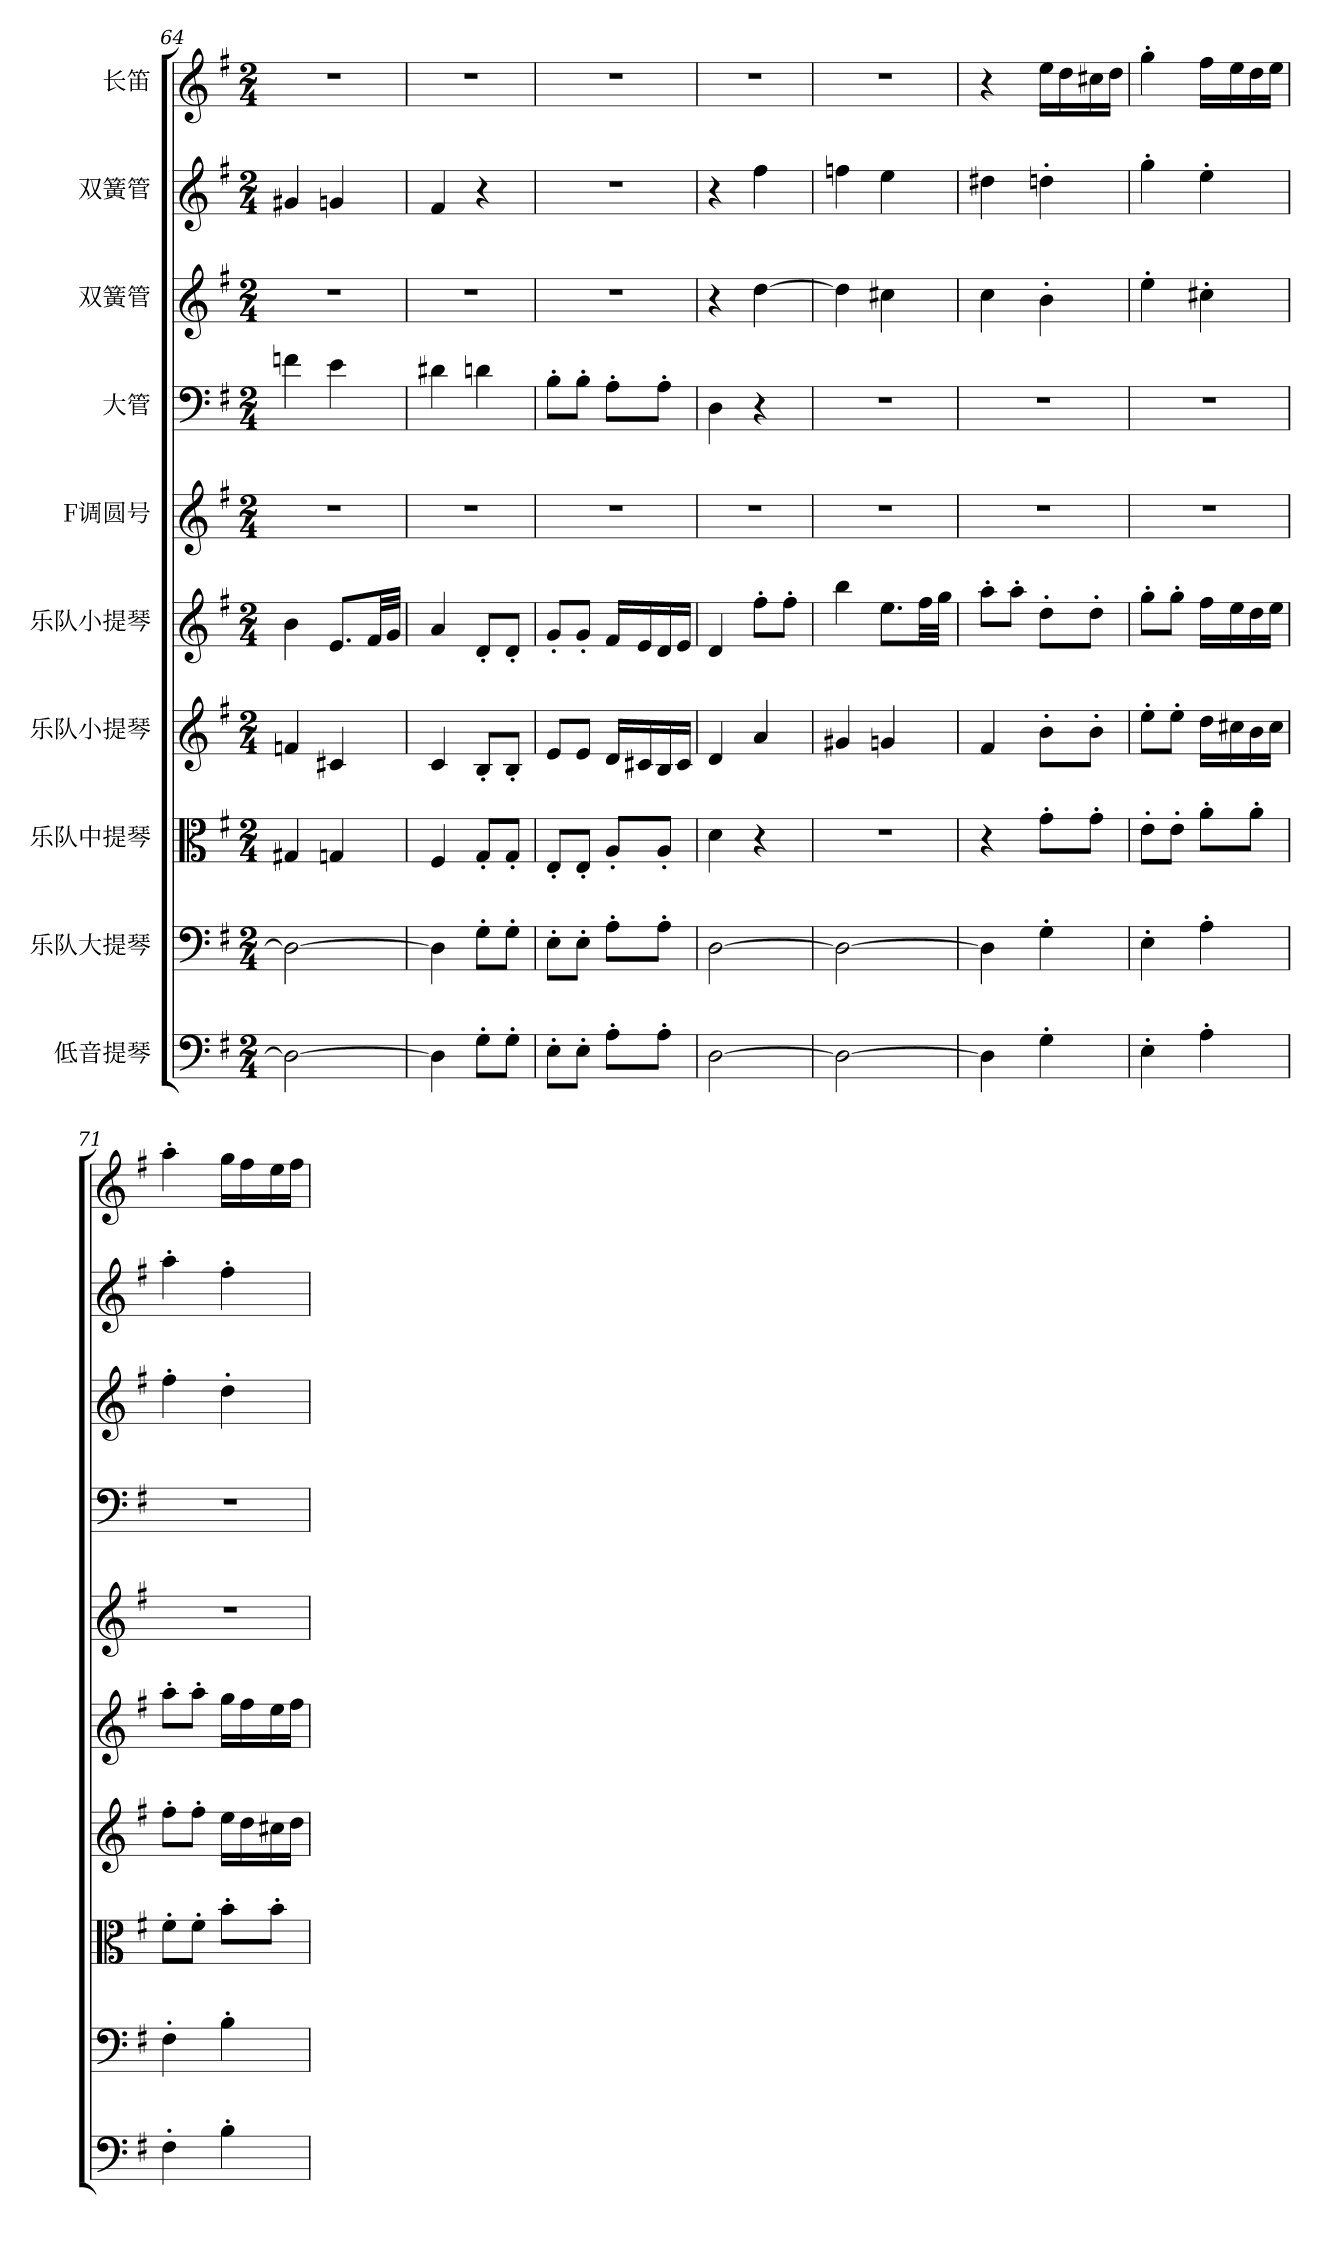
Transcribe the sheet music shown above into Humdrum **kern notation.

**kern	**kern	**kern	**kern	**kern	**kern	**kern	**kern	**kern	**kern
*part10	*part9	*part8	*part7	*part6	*part5	*part4	*part3	*part2	*part1
*staff10	*staff9	*staff8	*staff7	*staff6	*staff5	*staff4	*staff3	*staff2	*staff1
*I"低音提琴	*I"乐队大提琴	*I"乐队中提琴	*I"乐队小提琴	*I"乐队小提琴	*I"F调圆号	*I"大管	*I"双簧管	*I"双簧管	*I"长笛
*clefF4	*clefF4	*clefC3	*clefG2	*clefG2	*clefG2	*clefF4	*clefG2	*clefG2	*clefG2
*ITrd7c12	*	*	*	*	*ITrd4c7	*	*	*	*
*k[f#]	*k[f#]	*k[f#]	*k[f#]	*k[f#]	*k[]	*k[f#]	*k[f#]	*k[f#]	*k[f#]
*M2/4	*M2/4	*M2/4	*M2/4	*M2/4	*M2/4	*M2/4	*M2/4	*M2/4	*M2/4
=64	=64	=64	=64	=64	=64	=64	=64	=64	=64
2DD\_	2D\_	4G#X/	4fn/	4b\	2r	4fn\	2r	4g#X/	2r
.	.	4Gn/	4c#X/	8.e/L	.	4e\	.	4gn/	.
.	.	.	.	32f#/LL	.	.	.	.	.
.	.	.	.	32g/JJJ	.	.	.	.	.
=65	=65	=65	=65	=65	=65	=65	=65	=65	=65
4DD\]	4D\]	4F#/	4c/	4a/	2r	4d#X\	2r	4f#/	2r
8GG'\L	8G'\L	8G'/L	8B'/L	8d'/L	.	4dn\	.	4r	.
8GG'\J	8G'\J	8G'/J	8B'/J	8d'/J	.	.	.	.	.
=66	=66	=66	=66	=66	=66	=66	=66	=66	=66
8EE'\L	8E'\L	8E'/L	8e/L	8g'/L	2r	8B'\L	2r	2r	2r
8EE'\J	8E'\J	8E'/J	8e/J	8g'/J	.	8B'\J	.	.	.
8AA'\L	8A'\L	8A'/L	16d/LL	16f#/LL	.	8A'\L	.	.	.
.	.	.	16c#X/	16e/	.	.	.	.	.
8AA'\J	8A'\J	8A'/J	16B/	16d/	.	8A'\J	.	.	.
.	.	.	16c#/JJ	16e/JJ	.	.	.	.	.
!!LO:PB:g=z
=67	=67	=67	=67	=67	=67	=67	=67	=67	=67
[2DD\	[2D\	4d\	4d/	4d/	2r	4D\	4r	4r	2r
.	.	4r	4a/	8ff#'\L	.	4r	[4dd\	4ff#\	.
.	.	.	.	8ff#'\J	.	.	.	.	.
=68	=68	=68	=68	=68	=68	=68	=68	=68	=68
2DD\_	2D\_	2r	4g#X/	4bb\	2r	2r	4dd\]	4ffn\	2r
.	.	.	4gn/	8.ee\L	.	.	4cc#X\	4ee\	.
.	.	.	.	32ff#\LL	.	.	.	.	.
.	.	.	.	32gg\JJJ	.	.	.	.	.
=69	=69	=69	=69	=69	=69	=69	=69	=69	=69
4DD\]	4D\]	4r	4f#/	8aa'\L	2r	2r	4cc\	4dd#X\	4r
.	.	.	.	8aa'\J	.	.	.	.	.
4GG'\	4G'\	8g'\L	8b'\L	8dd'\L	.	.	4b'\	4ddn'\	16ee\LL
.	.	.	.	.	.	.	.	.	16dd\
.	.	8g'\J	8b'\J	8dd'\J	.	.	.	.	16cc#X\
.	.	.	.	.	.	.	.	.	16dd\JJ
=70	=70	=70	=70	=70	=70	=70	=70	=70	=70
4EE'\	4E'\	8e'\L	8ee'\L	8gg'\L	2r	2r	4ee'\	4gg'\	4gg'\
.	.	8e'\J	8ee'\J	8gg'\J	.	.	.	.	.
4AA'\	4A'\	8a'\L	16dd\LL	16ff#\LL	.	.	4cc#X'\	4ee'\	16ff#\LL
.	.	.	16cc#X\	16ee\	.	.	.	.	16ee\
.	.	8a'\J	16b\	16dd\	.	.	.	.	16dd\
.	.	.	16cc#\JJ	16ee\JJ	.	.	.	.	16ee\JJ
=71	=71	=71	=71	=71	=71	=71	=71	=71	=71
4FF#'\	4F#'\	8f#'\L	8ff#'\L	8aa'\L	2r	2r	4ff#'\	4aa'\	4aa'\
.	.	8f#'\J	8ff#'\J	8aa'\J	.	.	.	.	.
4BB'\	4B'\	8b'\L	16ee\LL	16gg\LL	.	.	4dd'\	4ff#'\	16gg\LL
.	.	.	16dd\	16ff#\	.	.	.	.	16ff#\
.	.	8b'\J	16cc#X\	16ee\	.	.	.	.	16ee\
.	.	.	16dd\JJ	16ff#\JJ	.	.	.	.	16ff#\JJ
=	=	=	=	=	=	=	=	=	=
*-	*-	*-	*-	*-	*-	*-	*-	*-	*-
